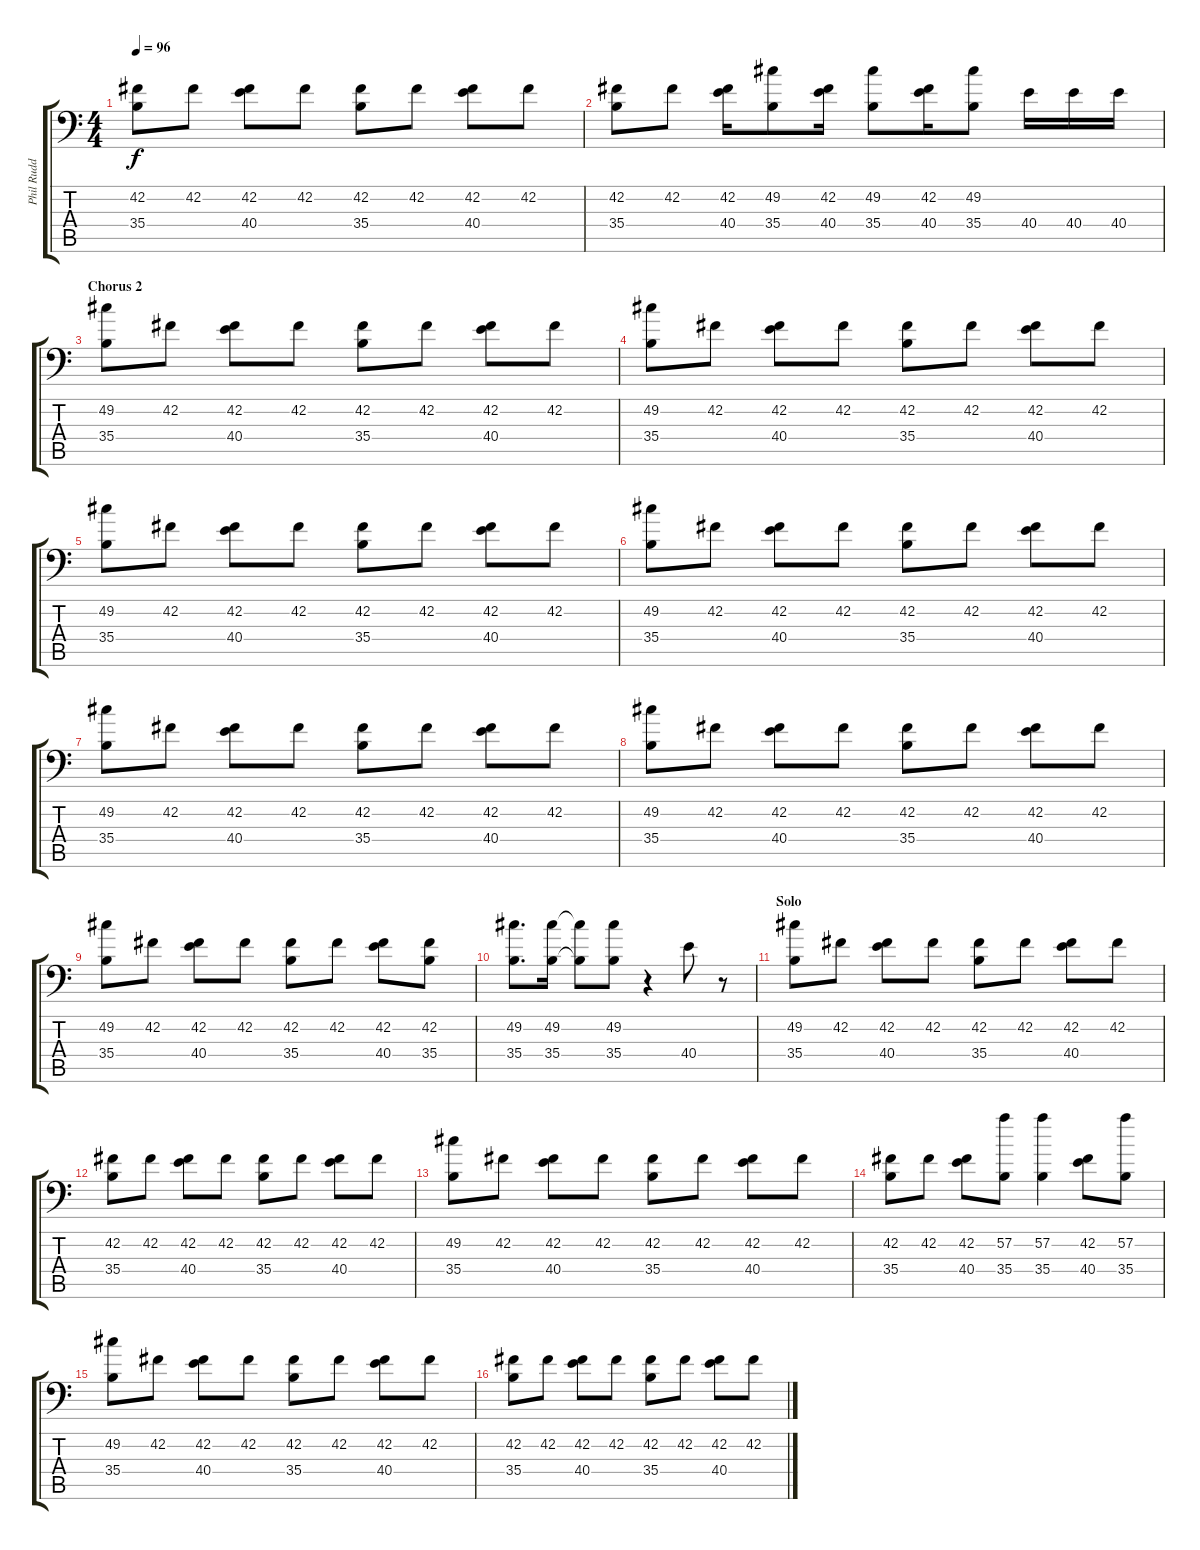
\track ("Phil Rudd" "Phil Rudd") {instrument acousticgrandpiano}
\staff {score tabs}
\tuning (C-1 C-1 C-1 C-1 C-1 C-1) {hide}
\ts (4 4)
\tempo 96
\clef f4
\ks c
(42.2 35.4).8{dy f} 42.2.8 (42.2 40.4).8 42.2.8 (42.2 35.4).8 42.2.8 (42.2 40.4).8 42.2.8 |
(42.2 35.4).8 42.2.8 (42.2 40.4).16 (49.2 35.4).8 (42.2 40.4).16 (49.2 35.4).8 (42.2 40.4).16 (49.2 35.4).8 40.4.16 40.4.16 40.4.16 |
\section ("" "Chorus 2")
(49.2 35.4).8 42.2.8 (42.2 40.4).8 42.2.8 (42.2 35.4).8 42.2.8 (42.2 40.4).8 42.2.8 |
(49.2 35.4).8 42.2.8 (42.2 40.4).8 42.2.8 (42.2 35.4).8 42.2.8 (42.2 40.4).8 42.2.8 |
(49.2 35.4).8 42.2.8 (42.2 40.4).8 42.2.8 (42.2 35.4).8 42.2.8 (42.2 40.4).8 42.2.8 |
(49.2 35.4).8 42.2.8 (42.2 40.4).8 42.2.8 (42.2 35.4).8 42.2.8 (42.2 40.4).8 42.2.8 |
(49.2 35.4).8 42.2.8 (42.2 40.4).8 42.2.8 (42.2 35.4).8 42.2.8 (42.2 40.4).8 42.2.8 |
(49.2 35.4).8 42.2.8 (42.2 40.4).8 42.2.8 (42.2 35.4).8 42.2.8 (42.2 40.4).8 42.2.8 |
(49.2 35.4).8 42.2.8 (42.2 40.4).8 42.2.8 (42.2 35.4).8 42.2.8 (42.2 40.4).8 (42.2 35.4).8 |
(49.2 35.4).8{d} (49.2 35.4).16 (49.2{t} 35.4{t}).8 (49.2 35.4).8 r.4 40.4.8 r.8 |
\section ("" "Solo")
(49.2 35.4).8 42.2.8 (42.2 40.4).8 42.2.8 (42.2 35.4).8 42.2.8 (42.2 40.4).8 42.2.8 |
(42.2 35.4).8 42.2.8 (42.2 40.4).8 42.2.8 (42.2 35.4).8 42.2.8 (42.2 40.4).8 42.2.8 |
(49.2 35.4).8 42.2.8 (42.2 40.4).8 42.2.8 (42.2 35.4).8 42.2.8 (42.2 40.4).8 42.2.8 |
(42.2 35.4).8 42.2.8 (42.2 40.4).8 (57.2 35.4).8 (57.2 35.4).4 (42.2 40.4).8 (57.2 35.4).8 |
(49.2 35.4).8 42.2.8 (42.2 40.4).8 42.2.8 (42.2 35.4).8 42.2.8 (42.2 40.4).8 42.2.8 |
(42.2 35.4).8 42.2.8 (42.2 40.4).8 42.2.8 (42.2 35.4).8 42.2.8 (42.2 40.4).8 42.2.8
